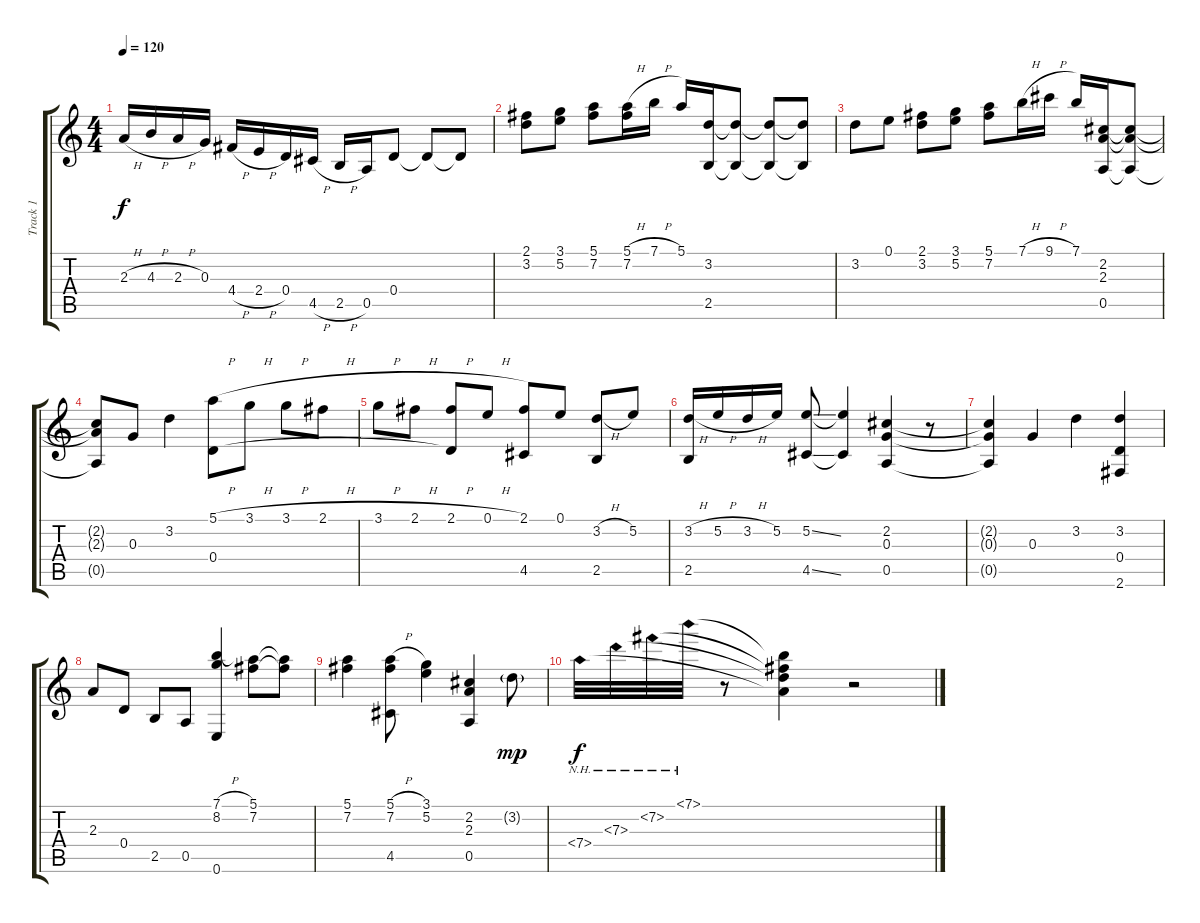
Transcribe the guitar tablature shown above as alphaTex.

\track ("Track 1" "Track 1") {instrument acousticguitarnylon}
\staff {score tabs}
\tuning (E4 B3 G3 D3 A2 E2) {hide}
\ts (4 4)
\tempo 120
\clef g2
\ks c
2.3{h}.16{dy f} 4.3{h}.16 2.3{h}.16 0.3.16 4.4{h}.16 2.4{h}.16 0.4.16 4.5{h}.16 2.5{h}.16 0.5.16 0.4.8 0.4{t}.8 0.4{t}.8 |
(2.1 3.2).8 (3.1 5.2).8 (5.1 7.2).8 (5.1{h} 7.2).16 7.1{h}.16 5.1.16 (3.2 2.5).16 (3.2{t} 2.5{t}).8 (3.2{t} 2.5{t}).8 (3.2{t} 2.5{t}).8 |
3.2.8 0.1.8 (2.1 3.2).8 (3.1 5.2).8 (5.1 7.2).8 7.1{h}.16 9.1{h}.16 7.1.16 (2.2 2.3 0.5).16 (2.2{t} 2.3{t} 0.5{t}).8 |
(2.2{t} 2.3{t} 0.5{t}).8 0.3.8 3.2.4 (5.1{h} 0.4).8 3.1{h}.8 3.1{h}.8 2.1{h}.8 |
3.1{h}.8 2.1{h}.8 (2.1{h} 0.4{t}).8 0.1{h}.8 (2.1 4.5).8 0.1.8 (3.2{h} 2.5).8 5.2.8 |
(3.2{h} 2.5).16 5.2{h}.16 3.2{h}.16 5.2.16 (5.2{ss} 4.5{ss}).8 (5.2{t} 4.5{t}).4 (2.2 0.3 0.5).4 r.8 |
(2.2{t} 0.3{t} 0.5{t}).4 0.3.4 3.2.4 (3.2 0.4 2.6).4 |
2.3.8 0.4.8 2.5.8 0.5.8 (7.1{h} 8.2 0.6).4 (5.1 7.2).8 (5.1{t} 7.2{t}).8 |
(5.1 7.2).4 (5.1{h} 7.2 4.5).8 (3.1 5.2).4 (2.2 2.3 0.5).4 3.2{g}.8{dy mp} |
7.4{nh}.32{dy f} 7.3{nh}.32 7.2{nh}.32 7.1{nh}.32 r.8 (7.1{t} 7.2{t} 7.3{t} 7.4{t}).4 r.2
